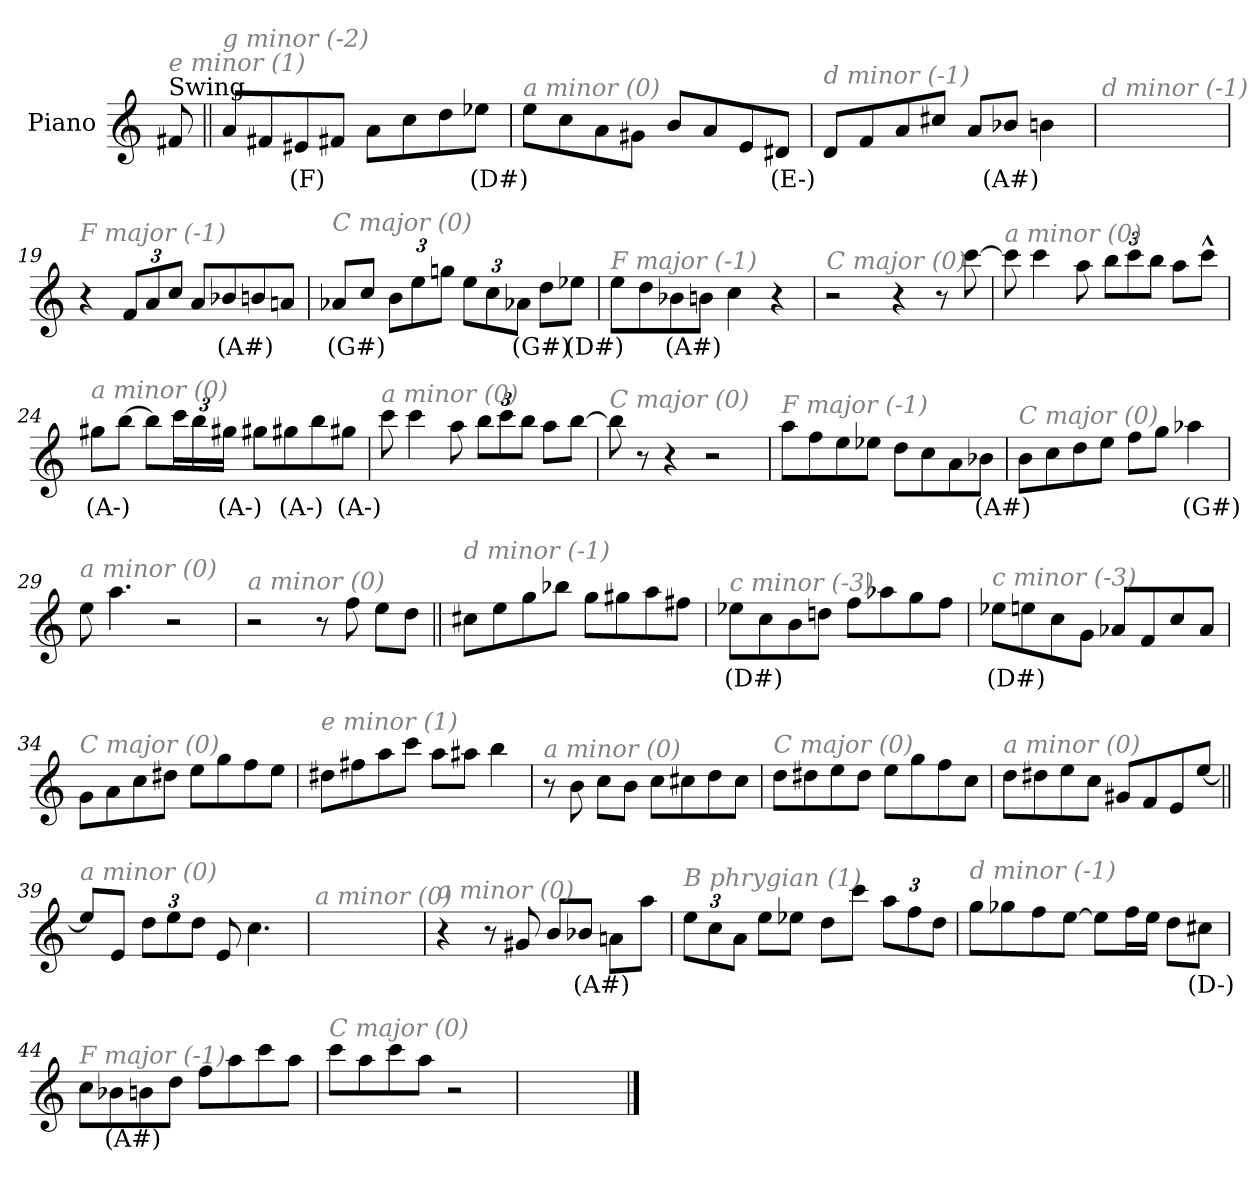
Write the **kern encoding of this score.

**kern	**text
*part1	*part1
*staff1	*staff1
*I"Piano	*
*I'Pno.	*
*clefG2	*
*k[]	*
=1	=1
!LO:TX:a:t=Swing	!
!LO:TX:i:color=#808080:t=e minor (1)	!
8f#X/	.
=15||	=15||
!LO:TX:i:color=#808080:t=g minor (-2)	!
8a/L	.
8f#X/	.
8e#Xi/	(F)
8f#X/J	.
8a\L	.
8cc\	.
8dd\	.
8ee-Xi\J	(D#)
=16	=16
!LO:TX:i:color=#808080:t=a minor (0)	!
8ee\L	.
8cc\	.
8a\	.
8g#X\J	.
8b/L	.
8a/	.
8e/	.
8d#Xi/J	(E-)
=17	=17
!LO:TX:i:color=#808080:t=d minor (-1)	!
8d/L	.
8f/	.
8a/	.
8cc#X/J	.
8a/L	.
8b-Xi/J	(A#)
4b\	.
=18	=18
!LO:TX:i:color=#808080:t=d minor (-1)	!
1ryy	.
!!LO:LB:g=z
=19	=19
!LO:TX:i:color=#808080:t=F major (-1)	!
4r	.
*Xbrackettup	*
12f/L	.
12a/	.
12cc/J	.
8a/L	.
8b-Xi/	(A#)
8b/	.
8an/J	.
=20	=20
!LO:TX:i:color=#808080:t=C major (0)	!
8a-Xi/L	(G#)
8cc/J	.
12b\L	.
12ee\	.
12ggn\J	.
12ee\L	.
12cc\	.
12a-Xi\J	(G#)
8dd\L	.
8ee-Xi\J	(D#)
=21	=21
!LO:TX:i:color=#808080:t=F major (-1)	!
8ee\L	.
8dd\	.
8b-Xi\	(A#)
8b\J	.
4cc\	.
4r	.
=22	=22
!LO:TX:i:color=#808080:t=C major (0)	!
2r	.
4r	.
8r	.
[8ccc\	.
!!LO:LB:g=z
=23	=23
!LO:TX:i:color=#808080:t=a minor (0)	!
8ccc\]	.
4ccc\	.
8aa\	.
12bb\L	.
12ccc\	.
12bb\J	.
8aa\L	.
8ccc^^\J	.
=24	=24
!LO:TX:i:color=#808080:t=a minor (0)	!
8gg#Xi\L	(A-)
[8bb\J	.
8bb\L]	.
24ccc\L	.
24bb\	.
24gg#Xi\JJ	(A-)
8gg#X\L	.
8gg#Xi\	(A-)
8bb\	.
8gg#Xi\J	(A-)
=25	=25
!LO:TX:i:color=#808080:t=a minor (0)	!
8ccc\	.
4ccc\	.
8aa\	.
12bb\L	.
12ccc\	.
12bb\J	.
8aa\L	.
[8bb\J	.
=26	=26
!LO:TX:i:color=#808080:t=C major (0)	!
8bb\]	.
8r	.
4r	.
2r	.
!!LO:LB:g=z
=27	=27
!LO:TX:i:color=#808080:t=F major (-1)	!
8aa\L	.
8ff\	.
8ee\	.
8ee-X\J	.
8dd\L	.
8cc\	.
8a\	.
8b-Xi\J	(A#)
=28	=28
!LO:TX:i:color=#808080:t=C major (0)	!
8b\L	.
8cc\	.
8dd\	.
8ee\J	.
8ff\L	.
8gg\J	.
4aa-Xi\	(G#)
=29	=29
!LO:TX:i:color=#808080:t=a minor (0)	!
8ee\	.
4.aa\	.
2r	.
=30	=30
!LO:TX:i:color=#808080:t=a minor (0)	!
2r	.
8r	.
8ff\	.
8ee\L	.
8dd\J	.
!!LO:LB:g=z
=31||	=31||
!LO:TX:i:color=#808080:t=d minor (-1)	!
8cc#X\L	.
8ee\	.
8gg\	.
8bb-X\J	.
8gg\L	.
8gg#X\	.
8aa\	.
8ff#X\J	.
=32	=32
!LO:TX:i:color=#808080:t=c minor (-3)	!
8ee-Xi\L	(D#)
8cc\	.
8b\	.
8ddn\J	.
8ff\L	.
8aa-X\	.
8gg\	.
8ff\J	.
=33	=33
!LO:TX:i:color=#808080:t=c minor (-3)	!
8ee-Xi\L	(D#)
8ee\	.
8cc\	.
8g\J	.
8a-X/L	.
8f/	.
8cc/	.
8a-/J	.
=34	=34
!LO:TX:i:color=#808080:t=C major (0)	!
8g\L	.
8a\	.
8cc\	.
8dd#X\J	.
8ee\L	.
8gg\	.
8ff\	.
8ee\J	.
!!LO:LB:g=z
=35	=35
!LO:TX:i:color=#808080:t=e minor (1)	!
8dd#X\L	.
8ff#X\	.
8aa\	.
8ccc\J	.
8aa\L	.
8aa#X\J	.
4bb\	.
=36	=36
!LO:TX:i:color=#808080:t=a minor (0)	!
8r	.
8b\	.
8cc\L	.
8b\J	.
8cc\L	.
8cc#X\	.
8dd\	.
8cc#\J	.
=37	=37
!LO:TX:i:color=#808080:t=C major (0)	!
8dd\L	.
8dd#X\	.
8ee\	.
8dd#\J	.
8ee\L	.
8gg\	.
8ff\	.
8cc\J	.
!!LO:LB:g=z
=38	=38
!LO:TX:i:color=#808080:t=a minor (0)	!
8dd\L	.
8dd#X\	.
8ee\	.
8cc\J	.
8g#X/L	.
8f/	.
8e/	.
[8ee/J	.
=39||	=39||
!LO:TX:i:color=#808080:t=a minor (0)	!
8ee/L]	.
8e/J	.
12dd\L	.
12ee\	.
12dd\J	.
8e/	.
4.cc\	.
=40	=40
!LO:TX:i:color=#808080:t=a minor (0)	!
1ryy	.
!!LO:LB:g=z
=41	=41
!LO:TX:i:color=#808080:t=a minor (0)	!
4r	.
8r	.
8g#X/	.
8b/L	.
8b-Xi/J	(A#)
8an\L	.
8aa\J	.
=42	=42
!LO:TX:i:color=#808080:t=B phrygian (1)	!
12ee\L	.
12cc\	.
12a\J	.
8ee\L	.
8ee-X\J	.
8dd\L	.
8ccc\J	.
12aa\L	.
12ff\	.
12dd\J	.
=43	=43
!LO:TX:i:color=#808080:t=d minor (-1)	!
8gg\L	.
8gg-X\	.
8ff\	.
[8ee\J	.
8ee\L]	.
16ff\L	.
16ee\JJ	.
8dd\L	.
8cc#Xi\J	(D-)
!!LO:LB:g=z
=44	=44
!LO:TX:i:color=#808080:t=F major (-1)	!
8cc\L	.
8b-Xi\	(A#)
8b\	.
8dd\J	.
8ff\L	.
8aa\	.
8ccc\	.
8aa\J	.
=45	=45
!LO:TX:i:color=#808080:t=C major (0)	!
8ccc\L	.
8aa\	.
8ccc\	.
8aa\J	.
2r	.
=46	=46
1ryy	.
==	==
*-	*-
